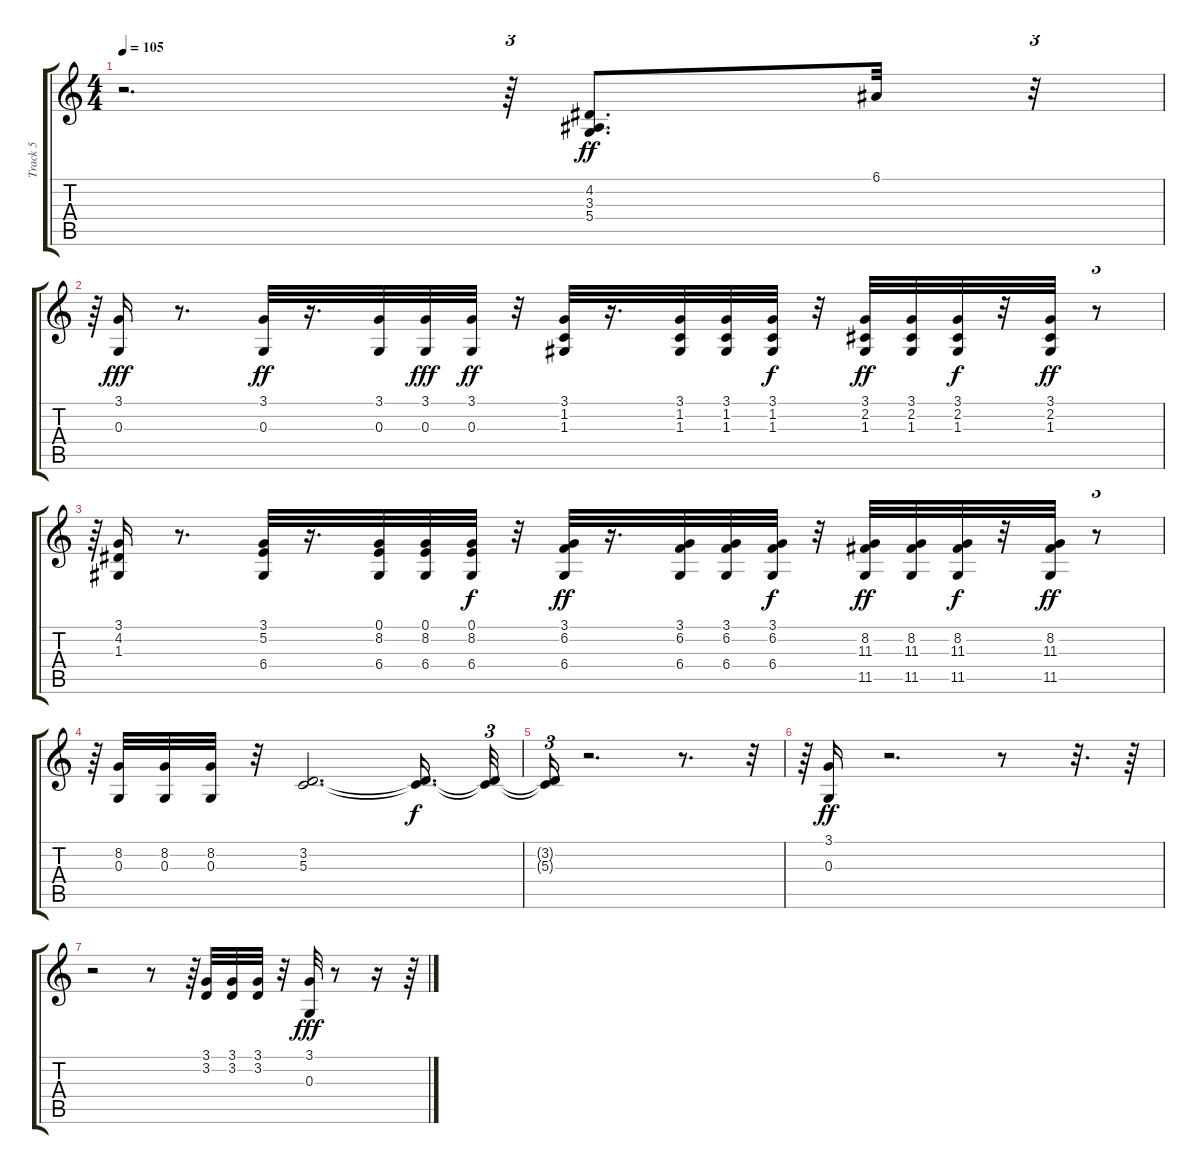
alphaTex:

\track ("Track 5" "Track 5") {instrument frenchhorn}
\staff {score tabs}
\tuning (E4 B3 G3 D3 A2 E2) {hide}
\ts (4 4)
\tempo 105
\clef g2
\ks c
r.2{d dy f} r.64{tu (3 2)} (4.2 3.3 5.4).8{d dy ff} 6.1.32 r.32{tu (3 2)} |
r.64{tu (3 2)} (3.1 0.3).16{dy fff} r.8{d} (3.1 0.3).32{dy ff} r.16{d} (3.1 0.3).32 (3.1 0.3).32{dy fff} (3.1 0.3).32{dy ff} r.32 (3.1 1.2 1.3).32 r.16{d} (3.1 1.2 1.3).32 (3.1 1.2 1.3).32 (3.1 1.2 1.3).32{dy f} r.32 (3.1 2.2 1.3).32{dy ff} (3.1 2.2 1.3).32 (3.1 2.2 1.3).32{dy f} r.32 (3.1 2.2 1.3).32{dy ff} r.8{tu (3 2)} |
r.64{tu (3 2)} (3.1 4.2 1.3).16 r.8{d} (3.1 5.2 6.4).32 r.16{d} (0.1 8.2 6.4).32 (0.1 8.2 6.4).32 (0.1 8.2 6.4).32{dy f} r.32 (3.1 6.2 6.4).32{dy ff} r.16{d} (3.1 6.2 6.4).32 (3.1 6.2 6.4).32 (3.1 6.2 6.4).32{dy f} r.32 (8.2 11.3 11.5).32{dy ff} (8.2 11.3 11.5).32 (8.2 11.3 11.5).32{dy f} r.32 (8.2 11.3 11.5).32{dy ff} r.8{tu (3 2)} |
r.64{tu (3 2)} (8.2 0.3).32 (8.2 0.3).32 (8.2 0.3).32 r.32 (3.2 5.3).2{d} (3.2{t} 5.3{t}).16{d dy f} (3.2{t} 5.3{t}).32{tu (3 2)} |
(3.2{t} 5.3{t}).16{tu (3 2)} r.2{d} r.8{d} r.32{tu (3 2)} |
r.64{tu (3 2)} (3.1 0.3).16{dy ff} r.2{d} r.8 r.32{d} r.64 |
r.2 r.8 r.64{tu (3 2)} (3.1 3.2).32 (3.1 3.2).32 (3.1 3.2).32 r.32 (3.1 0.3).32{dy fff} r.8 r.16 r.64
